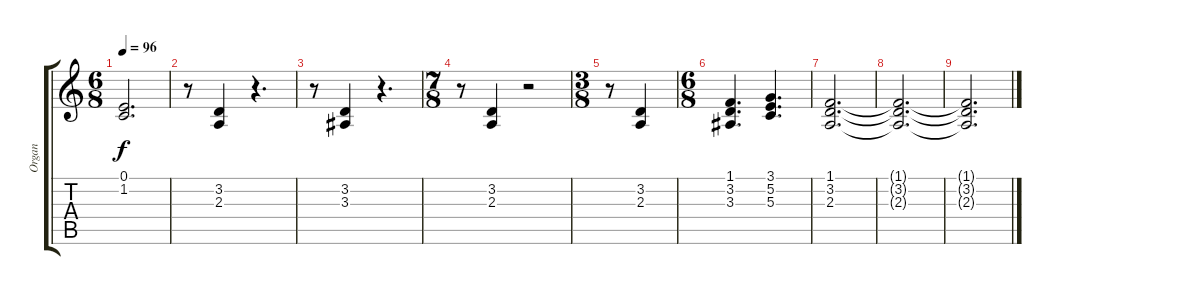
\track ("Organ" "Organ") {instrument percussiveorgan}
\staff {score tabs}
\tuning (E4 B3 G3 D3 A2 E2) {hide}
\ts (6 8)
\tempo 96
\clef g2
\ks c
(0.1 1.2).2{d dy f} |
r.8 (3.2 2.3).4 r.4{d} |
r.8 (3.2 3.3).4 r.4{d} |
\ts (7 8)
r.8 (3.2 2.3).4 r.2 |
\ts (3 8)
r.8 (3.2 2.3).4 |
\ts (6 8)
(1.1 3.2 3.3).4{d} (3.1 5.2 5.3).4{d} |
(1.1 3.2 2.3).2{d} |
(1.1{t} 3.2{t} 2.3{t}).2{d} |
(1.1{t} 3.2{t} 2.3{t}).2{d}
